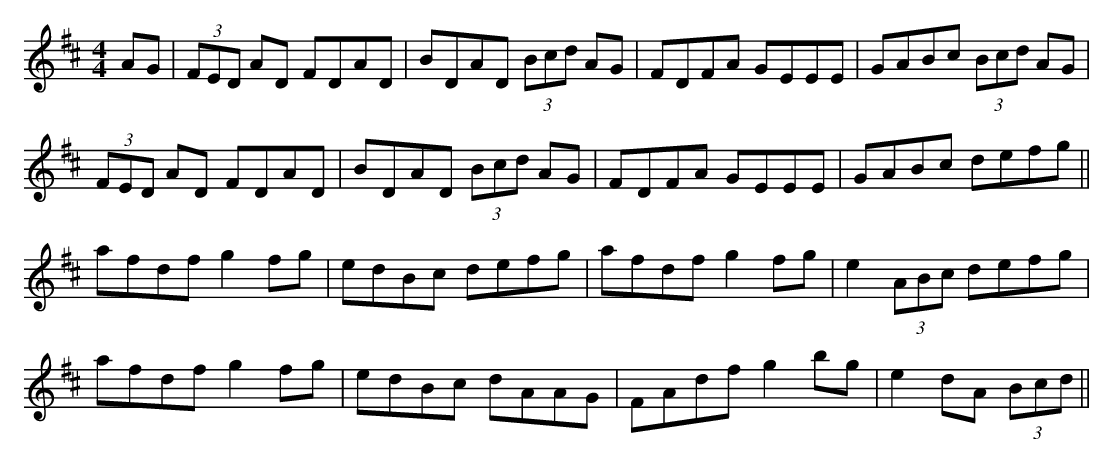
X:1
M:4/4
K:D
AG|(3FED AD FDAD|BDAD (3Bcd AG|FDFA GEEE|GABc (3Bcd AG|
(3FED AD FDAD|BDAD (3Bcd AG|FDFA GEEE|GABc defg||
afdf g2 fg|edBc defg|afdf g2 fg|e2 (3ABc defg|
afdf g2 fg|edBc dAAG|FAdf g2 bg|e2 dA (3Bcd||
